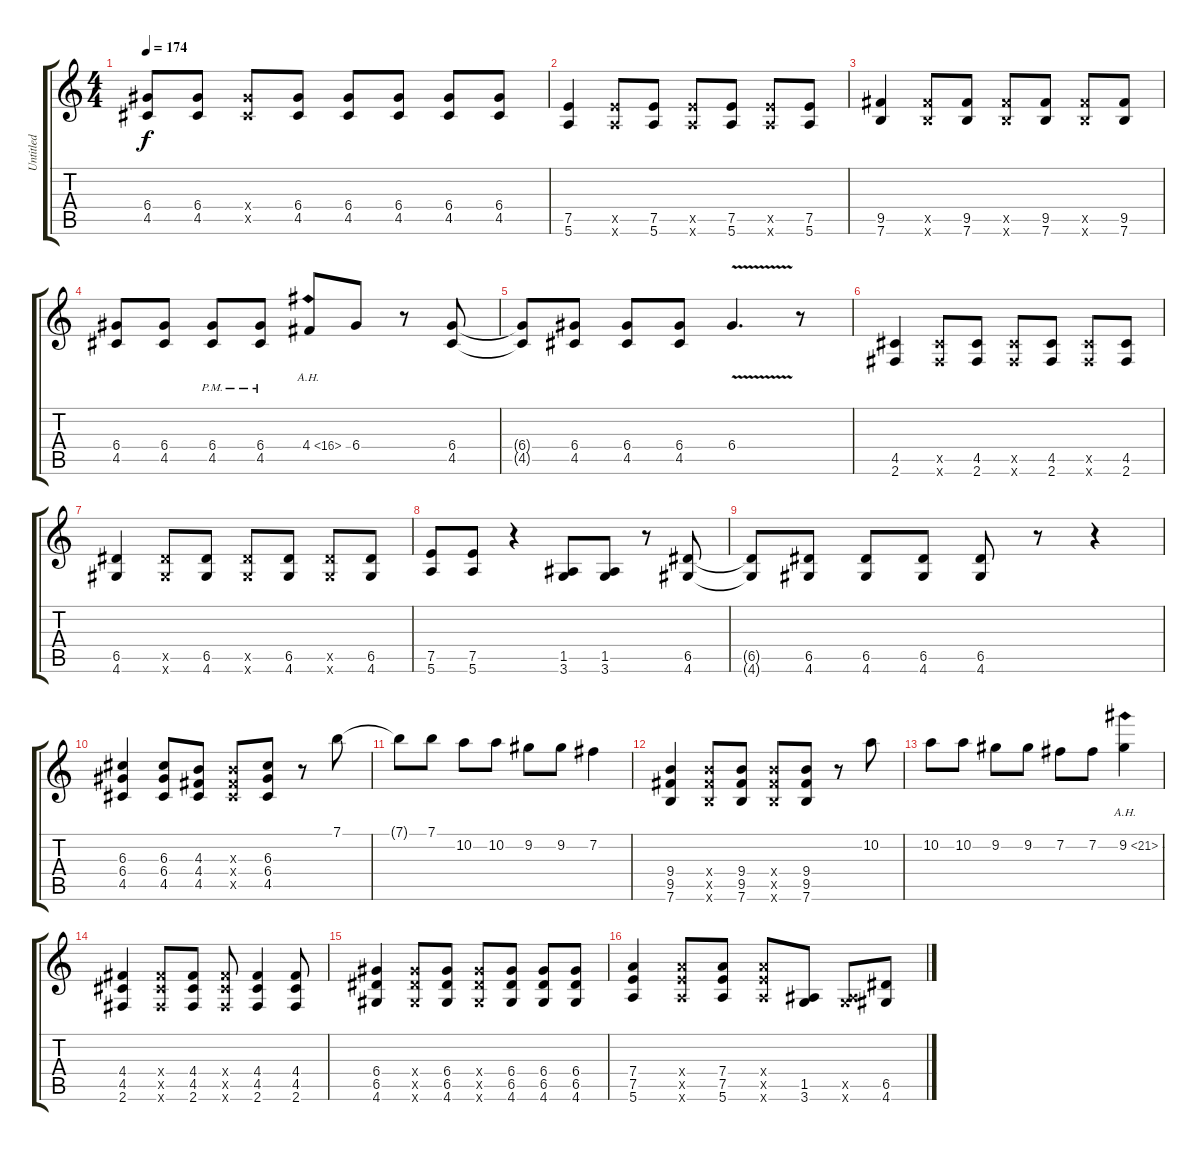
\track ("Untitled" "Untitled") {instrument overdrivenguitar}
\staff {score tabs}
\tuning (E4 B3 G3 D3 A2 E2) {hide}
\ts (4 4)
\tempo 174
\clef g2
\ks c
(6.4{t} 4.5{t}).8{dy f} (6.4 4.5).8 (6.4{x} 4.5{x}).8 (6.4 4.5).8 (6.4 4.5).8 (6.4 4.5).8 (6.4 4.5).8 (6.4 4.5).8 |
(7.5 5.6).4 (7.5{x} 5.6{x}).8 (7.5 5.6).8 (7.5{x} 5.6{x}).8 (7.5 5.6).8 (7.5{x} 5.6{x}).8 (7.5 5.6).8 |
(9.5 7.6).4 (9.5{x} 7.6{x}).8 (9.5 7.6).8 (9.5{x} 7.6{x}).8 (9.5 7.6).8 (9.5{x} 7.6{x}).8 (9.5 7.6).8 |
(6.4 4.5).8 (6.4 4.5).8 (6.4{pm} 4.5{pm}).8 (6.4{pm} 4.5{pm}).8 4.4{ah 12}.8 6.4.8 r.8 (6.4 4.5).8 |
(6.4{t} 4.5{t}).8 (6.4 4.5).8 (6.4 4.5).8 (6.4 4.5).8 6.4{v}.4{d} r.8 |
(4.5 2.6).4 (4.5{x} 2.6{x}).8 (4.5 2.6).8 (4.5{x} 2.6{x}).8 (4.5 2.6).8 (4.5{x} 2.6{x}).8 (4.5 2.6).8 |
(6.5 4.6).4 (6.5{x} 4.6{x}).8 (6.5 4.6).8 (6.5{x} 4.6{x}).8 (6.5 4.6).8 (6.5{x} 4.6{x}).8 (6.5 4.6).8 |
(7.5 5.6).8 (7.5 5.6).8 r.4 (1.5 3.6).8 (1.5 3.6).8 r.8 (6.5 4.6).8 |
(6.5{t} 4.6{t}).8 (6.5 4.6).8 (6.5 4.6).8 (6.5 4.6).8 (6.5 4.6).8 r.8 r.4 |
(6.3 6.4 4.5).4 (6.3 6.4 4.5).8 (4.3 4.4 4.5).8 (4.3{x} 4.4{x} 4.5{x}).8 (6.3 6.4 4.5).8 r.8 7.1.8 |
7.1{t}.8 7.1.8 10.2.8 10.2.8 9.2.8 9.2.8 7.2.4 |
(9.4 9.5 7.6).4 (9.4{x} 9.5{x} 7.6{x}).8 (9.4 9.5 7.6).8 (9.4{x} 9.5{x} 7.6{x}).8 (9.4 9.5 7.6).8 r.8 10.2.8 |
10.2.8 10.2.8 9.2.8 9.2.8 7.2.8 7.2.8 9.2{ah 12}.4 |
(4.4 4.5 2.6).4 (4.4{x} 4.5{x} 2.6{x}).8 (4.4 4.5 2.6).8 (4.4{x} 4.5{x} 2.6{x}).8 (4.4 4.5 2.6).4 (4.4 4.5 2.6).8 |
(6.4 6.5 4.6).4 (6.4{x} 6.5{x} 4.6{x}).8 (6.4 6.5 4.6).8 (6.4{x} 6.5{x} 4.6{x}).8 (6.4 6.5 4.6).8 (6.4 6.5 4.6).8 (6.4 6.5 4.6).8 |
(7.4 7.5 5.6).4 (7.4{x} 7.5{x} 5.6{x}).8 (7.4 7.5 5.6).8 (7.4{x} 7.5{x} 5.6{x}).8 (1.5 3.6).8 (1.5{x} 3.6{x}).8 (6.5 4.6).8
